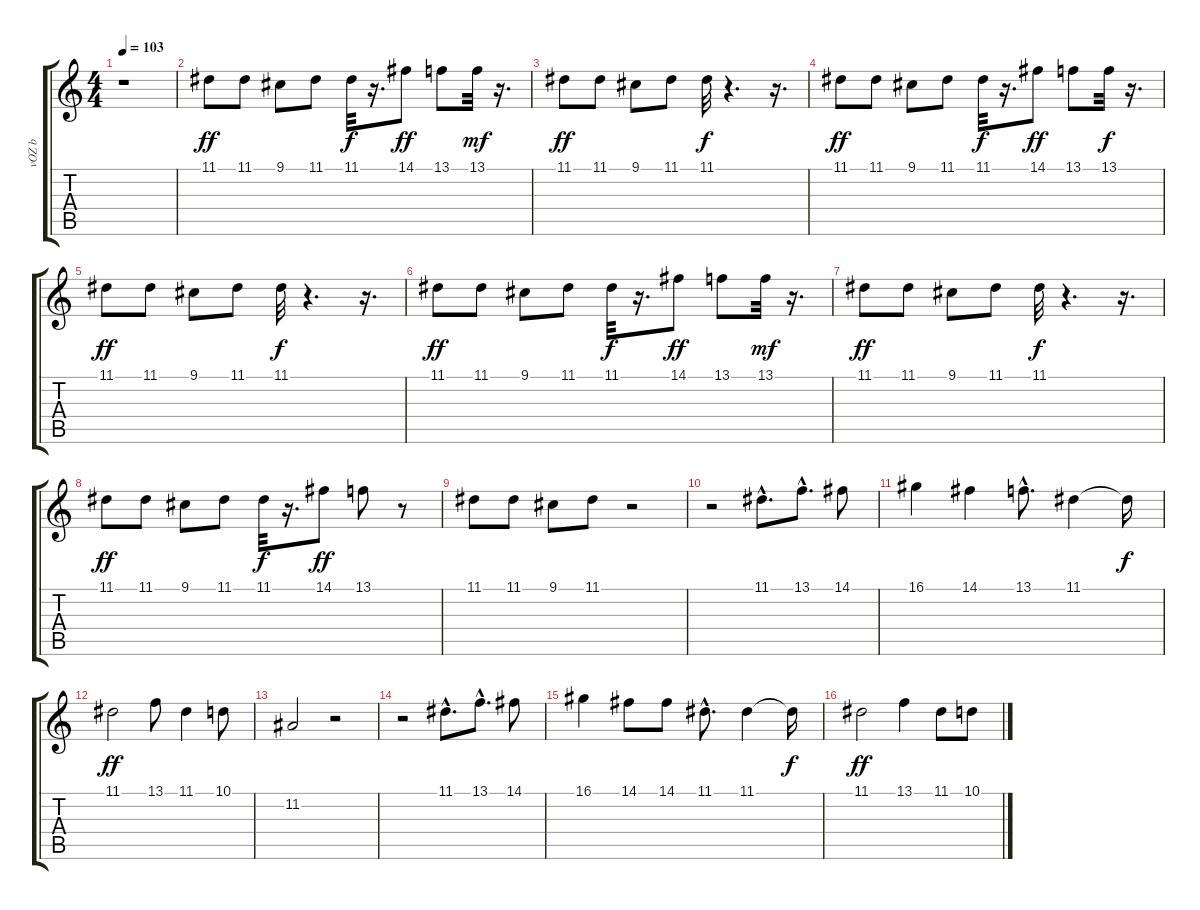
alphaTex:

\track ("vOZ b" "vOZ b") {instrument lead6voice}
\staff {score tabs}
\tuning (E4 B3 G3 D3 A2 E2) {hide}
\ts (4 4)
\tempo 103
\clef g2
\ks c
r.1{dy ff} |
11.1.8 11.1.8 9.1.8 11.1.8 11.1.32{dy f} r.16{d} 14.1.8{dy ff} 13.1.8 13.1.32{dy mf} r.16{d} |
11.1.8{dy ff} 11.1.8 9.1.8 11.1.8 11.1.32{dy f} r.4{d} r.16{d} |
11.1.8{dy ff} 11.1.8 9.1.8 11.1.8 11.1.32{dy f} r.16{d} 14.1.8{dy ff} 13.1.8 13.1.32{dy f} r.16{d} |
11.1.8{dy ff} 11.1.8 9.1.8 11.1.8 11.1.32{dy f} r.4{d} r.16{d} |
11.1.8{dy ff} 11.1.8 9.1.8 11.1.8 11.1.32{dy f} r.16{d} 14.1.8{dy ff} 13.1.8 13.1.32{dy mf} r.16{d} |
11.1.8{dy ff} 11.1.8 9.1.8 11.1.8 11.1.32{dy f} r.4{d} r.16{d} |
11.1.8{dy ff} 11.1.8 9.1.8 11.1.8 11.1.32{dy f} r.16{d} 14.1.8{dy ff} 13.1.8 r.8 |
11.1.8 11.1.8 9.1.8 11.1.8 r.2 |
r.2 11.1{hac}.8{d} 13.1{hac}.8{d} 14.1.8 |
16.1.4 14.1.4 13.1{hac}.8{d} 11.1.4 11.1{t}.16{dy f} |
11.1.2{dy ff} 13.1.8 11.1.4 10.1.8 |
11.2.2 r.2 |
r.2 11.1{hac}.8{d} 13.1{hac}.8{d} 14.1.8 |
16.1.4 14.1.8 14.1.8 11.1{hac}.8{d} 11.1.4 11.1{t}.16{dy f} |
11.1.2{dy ff} 13.1.4 11.1.8 10.1.8
